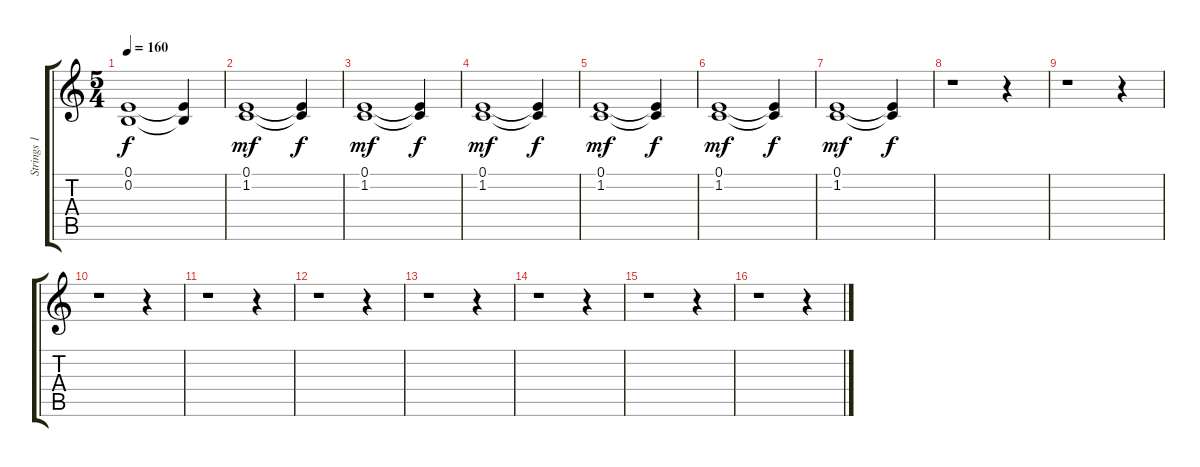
\track ("Strings 1" "Strings 1") {instrument stringensemble1}
\staff {score tabs}
\tuning (E4 B3 G3 D3 A2 E2) {hide}
\ts (5 4)
\tempo 160
\clef g2
\ks c
(0.1 0.2).1{dy f} (0.1{t} 0.2{t}).4 |
(0.1 1.2).1{dy mf} (0.1{t} 1.2{t}).4{dy f} |
(0.1 1.2).1{dy mf} (0.1{t} 1.2{t}).4{dy f} |
(0.1 1.2).1{dy mf} (0.1{t} 1.2{t}).4{dy f} |
(0.1 1.2).1{dy mf} (0.1{t} 1.2{t}).4{dy f} |
(0.1 1.2).1{dy mf} (0.1{t} 1.2{t}).4{dy f} |
(0.1 1.2).1{dy mf} (0.1{t} 1.2{t}).4{dy f} |
r.1 r.4 |
r.1 r.4 |
r.1 r.4 |
r.1 r.4 |
r.1 r.4 |
r.1 r.4 |
r.1 r.4 |
r.1 r.4 |
r.1 r.4
